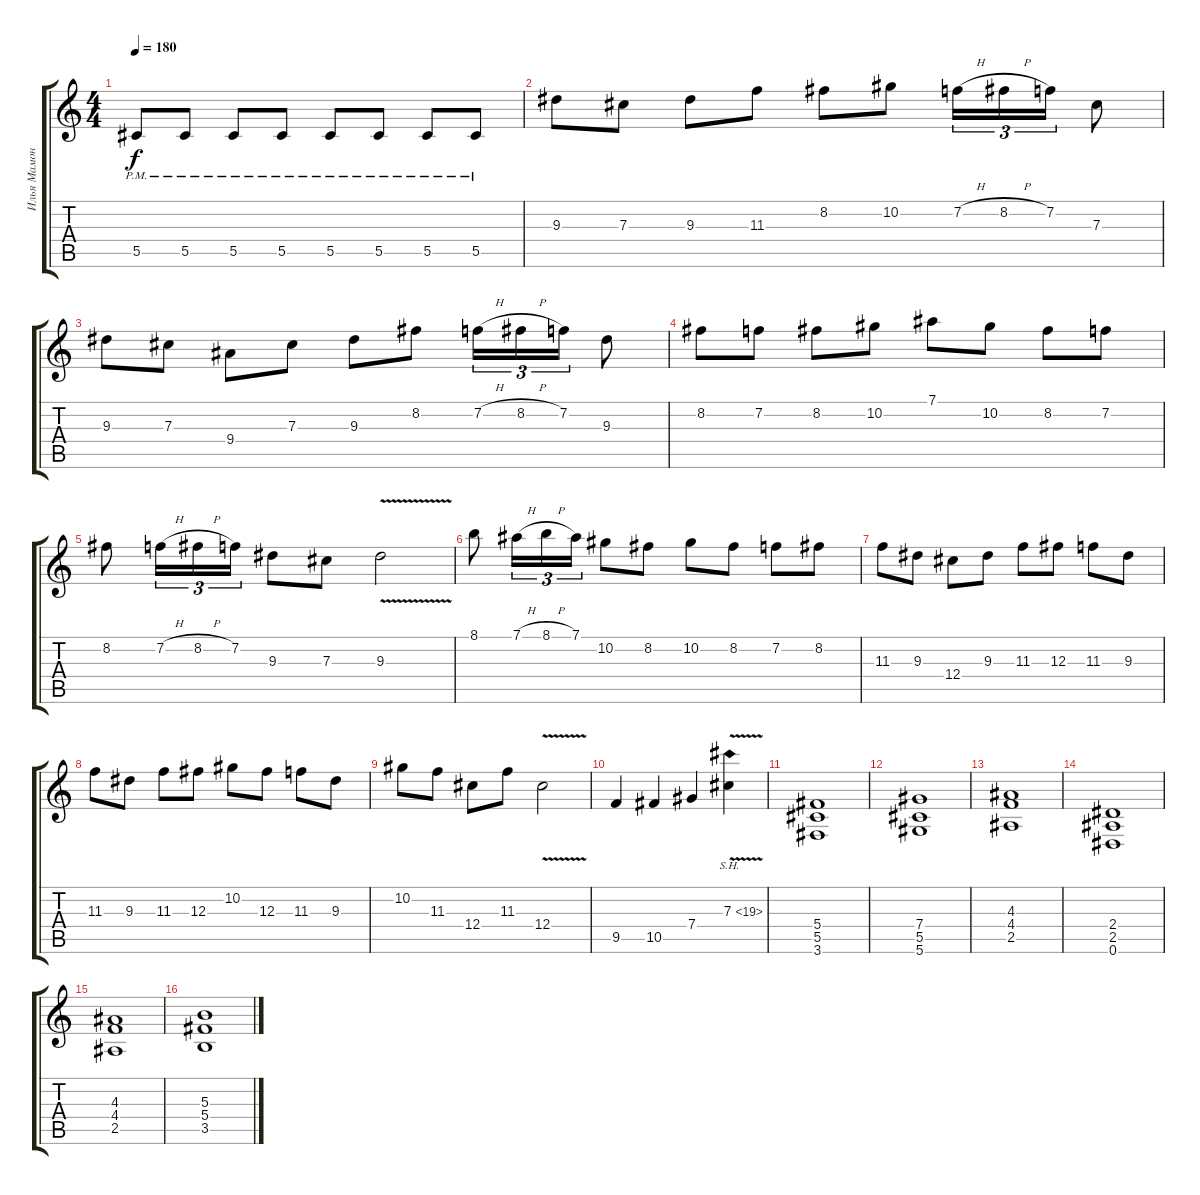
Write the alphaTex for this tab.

\track ("Илья Мамонтов" "Илья Мамон") {instrument distortionguitar}
\staff {score tabs}
\tuning (Eb4 Bb3 Gb3 Db3 Ab2 Eb2) {hide}
\ts (4 4)
\tempo 180
\clef g2
\ks c
5.5{pm}.8{dy f} 5.5{pm}.8 5.5{pm}.8 5.5{pm}.8 5.5{pm}.8 5.5{pm}.8 5.5{pm}.8 5.5{pm}.8 |
9.3.8 7.3.8 9.3.8 11.3.8 8.2.8 10.2.8 7.2{h}.16{tu (3 2)} 8.2{h}.16{tu (3 2)} 7.2.16{tu (3 2)} 7.3.8 |
9.3.8 7.3.8 9.4.8 7.3.8 9.3.8 8.2.8 7.2{h}.16{tu (3 2)} 8.2{h}.16{tu (3 2)} 7.2.16{tu (3 2)} 9.3.8 |
8.2.8 7.2.8 8.2.8 10.2.8 7.1.8 10.2.8 8.2.8 7.2.8 |
8.2.8 7.2{h}.16{tu (3 2)} 8.2{h}.16{tu (3 2)} 7.2.16{tu (3 2)} 9.3.8 7.3.8 9.3{v}.2 |
8.1.8 7.1{h}.16{tu (3 2)} 8.1{h}.16{tu (3 2)} 7.1.16{tu (3 2)} 10.2.8 8.2.8 10.2.8 8.2.8 7.2.8 8.2.8 |
11.3.8 9.3.8 12.4.8 9.3.8 11.3.8 12.3.8 11.3.8 9.3.8 |
11.3.8 9.3.8 11.3.8 12.3.8 10.2.8 12.3.8 11.3.8 9.3.8 |
10.2.8 11.3.8 12.4.8 11.3.8 12.4{v}.2 |
9.5.4 10.5.4 7.4.4 7.3{sh 12 v}.4 |
(5.4 5.5 3.6).1 |
(7.4 5.5 5.6).1 |
(4.3 4.4 2.5).1 |
(2.4 2.5 0.6).1 |
(4.3 4.4 2.5).1 |
(5.3 5.4 3.5).1
